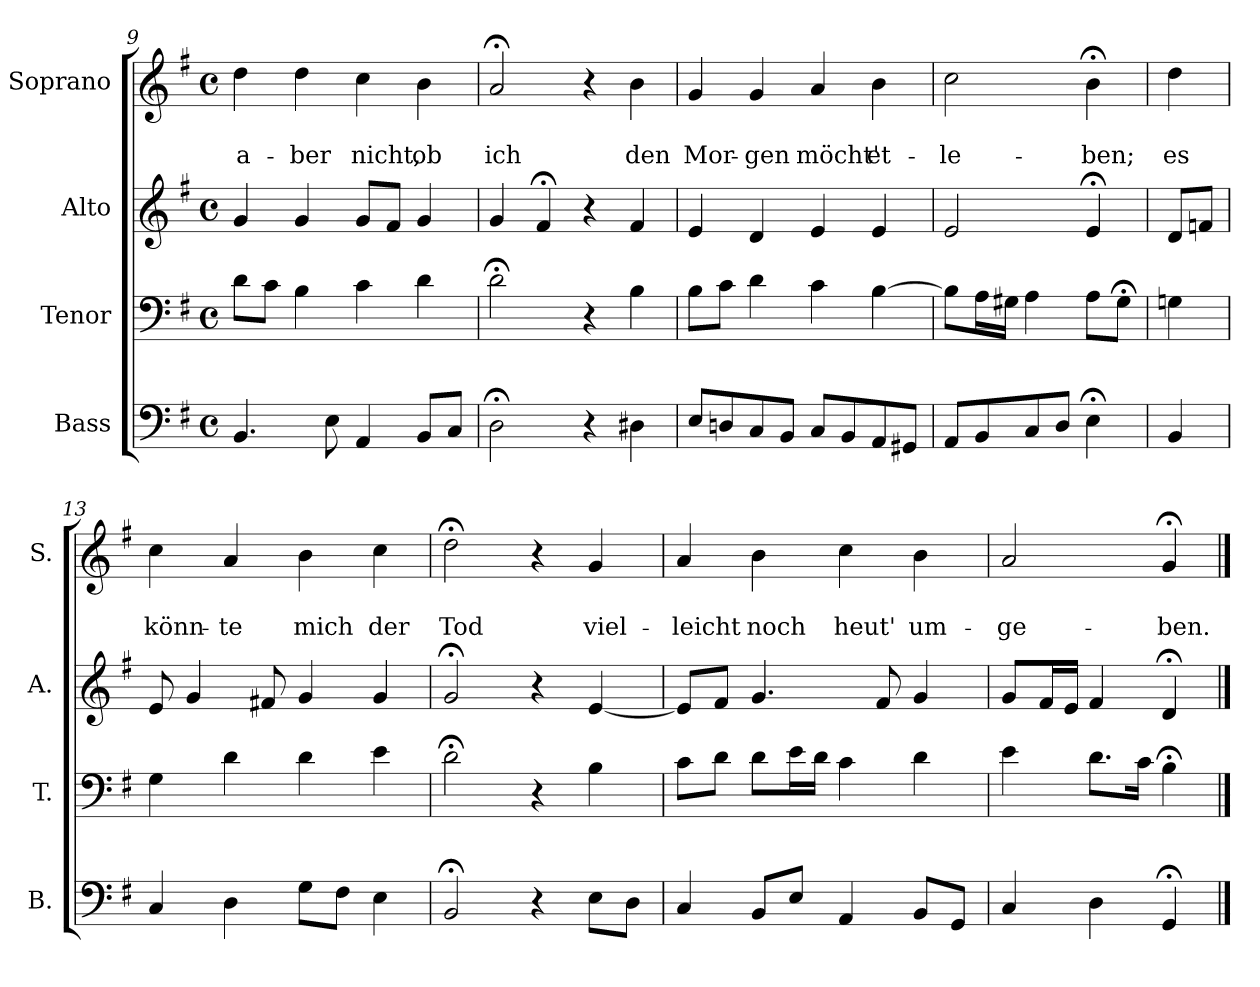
**kern	**kern	**kern	**kern	**text	**text
*part4	*part3	*part2	*part1	*part1	*part1
*staff4	*staff3	*staff2	*staff1	*staff1	*staff1
*I"Bass	*I"Tenor	*I"Alto	*I"Soprano	*	*
*I'B.	*I'T.	*I'A.	*I'S.	*	*
*clefF4	*clefF4	*clefG2	*clefG2	*	*
*k[f#]	*k[f#]	*k[f#]	*k[f#]	*	*
*G:	*G:	*G:	*G:	*	*
*M4/4	*M4/4	*M4/4	*M4/4	*	*
*met(c)	*met(c)	*met(c)	*met(c)	*	*
=9	=9	=9	=9	=9	=9
4.BB/	8d\L	4g/	4dd\	.	a-
.	8c\J	.	.	.	.
.	4B\	4g/	4dd\	.	-ber
8E\	.	.	.	.	.
4AA/	4c\	8g/L	4cc\	.	nicht,
.	.	8f#/J	.	.	.
8BB/L	4d\	4g/	4b\	.	ob
8C/J	.	.	.	.	.
=10	=10	=10	=10	=10	=10
2D;<\	2d;<\	4g/	2a;</	.	ich
.	.	4f#;</	.	.	.
4r	4r	4r	4r	.	.
4D#X\	4B\	4f#/	4b\	.	den
=11	=11	=11	=11	=11	=11
8E/L	8B\L	4e/	4g/	.	Mor-
8Dn/	8c\J	.	.	.	.
8C/	4d\	4d/	4g/	.	-gen
8BB/J	.	.	.	.	.
8C/L	4c\	4e/	4a/	.	möcht'
8BB/	.	.	.	.	.
8AA/	[4B\	4e/	4b\	.	et-
8GG#X/J	.	.	.	.	.
=12	=12	=12	=12	=12	=12
8AA/L	8B\L]	2e/	2cc\	.	-le-
8BB/	16A\L	.	.	.	.
.	16G#X\JJ	.	.	.	.
8C/	4A\	.	.	.	.
8D/J	.	.	.	.	.
4E;<\	8A\L	4e;</	4b;<\	.	-ben;
.	8G#;<\J	.	.	.	.
!!LO:PB:g=z
=12a	=12a	=12a	=12a	=12a	=12a
4BB/	4Gn\	8d/L	4dd\	.	es
.	.	8fn/J	.	.	.
=13	=13	=13	=13	=13	=13
4C/	4G\	8e/	4cc\	.	könn-
.	.	4g/	.	.	.
4D\	4d\	.	4a/	.	-te
.	.	8f#X/	.	.	.
8G\L	4d\	4g/	4b\	.	mich
8F#\J	.	.	.	.	.
4E\	4e\	4g/	4cc\	.	der
=14	=14	=14	=14	=14	=14
2BB;</	2d;<\	2g;</	2dd;<\	.	Tod
4r	4r	4r	4r	.	.
8E\L	4B\	[4e/	4g/	.	viel-
8D\J	.	.	.	.	.
=15	=15	=15	=15	=15	=15
4C/	8c\L	8e/L]	4a/	.	-leicht
.	8d\J	8f#/J	.	.	.
8BB/L	8d\L	4.g/	4b\	.	noch
8E/J	16e\L	.	.	.	.
.	16d\JJ	.	.	.	.
4AA/	4c\	.	4cc\	.	heut'
.	.	8f#/	.	.	.
8BB/L	4d\	4g/	4b\	.	um-
8GG/J	.	.	.	.	.
=16	=16	=16	=16	=16	=16
4C/	4e\	8g/L	2a/	.	-ge-
.	.	16f#/L	.	.	.
.	.	16e/JJ	.	.	.
4D\	8.d\L	4f#/	.	.	.
.	16c\Jk	.	.	.	.
4GG;</	4B;<\	4d;</	4g;</	.	-ben.
==	==	==	==	==	==
*-	*-	*-	*-	*-	*-
